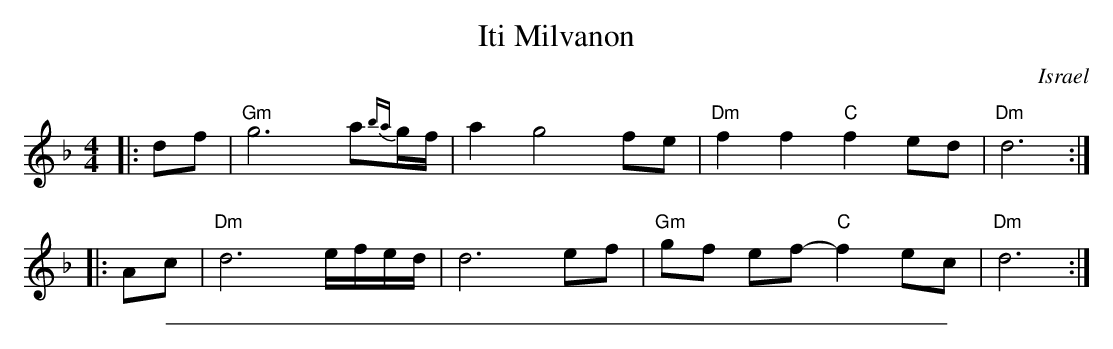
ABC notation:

X:1
T: Iti Milvanon
O: Israel
M: 4/4
L: 1/8
K: Dm
|: df  | "Gm"g6 a{ba}g/f/ | a2 g4 fe | "Dm"f2 f2 "C"f2 ed | "Dm"d6 :|
|: Ac | "Dm"d6 e/f/e/d/ | d6 ef | "Gm"gf ef- "C"f2 ec | "Dm"d6 :|
